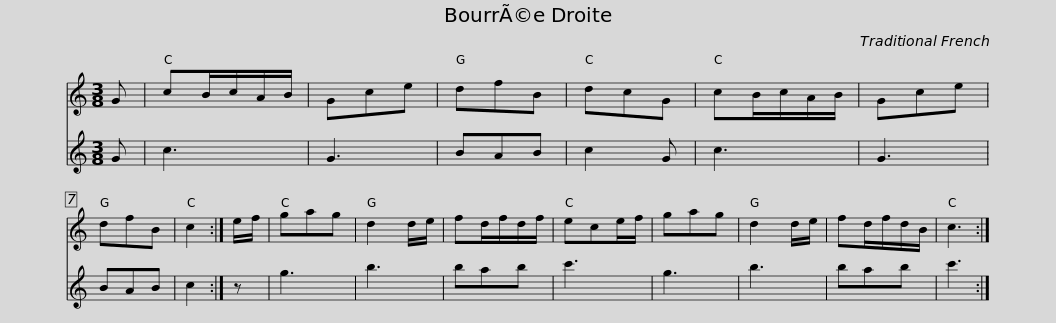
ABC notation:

X:1
%%score 1 2
L:1/8
M:3/8
I:linebreak $
K:C
V:1 treble
V:2 treble
V:1
 G | cB/c/A/B/ | Gce | dfB | dcG |$ %5
 cB/c/A/B/ | Gce | dfB | c2 :| e/f/ |$ %10
 gag | d2 d/e/ | fd/f/d/f/ | ece/f/ |$ gag | %15
 d2 d/e/ | fd/f/d/B/ | c3 :| %18
V:2
 G | c3 | G3 | BAB | c2 G |$ %5
 c3 | G3 | BAB | c2 :| z |$ %10
 g3 | b3 | bab | c'3 |$ g3 | %15
 b3 | bab | c'3 :| %18
